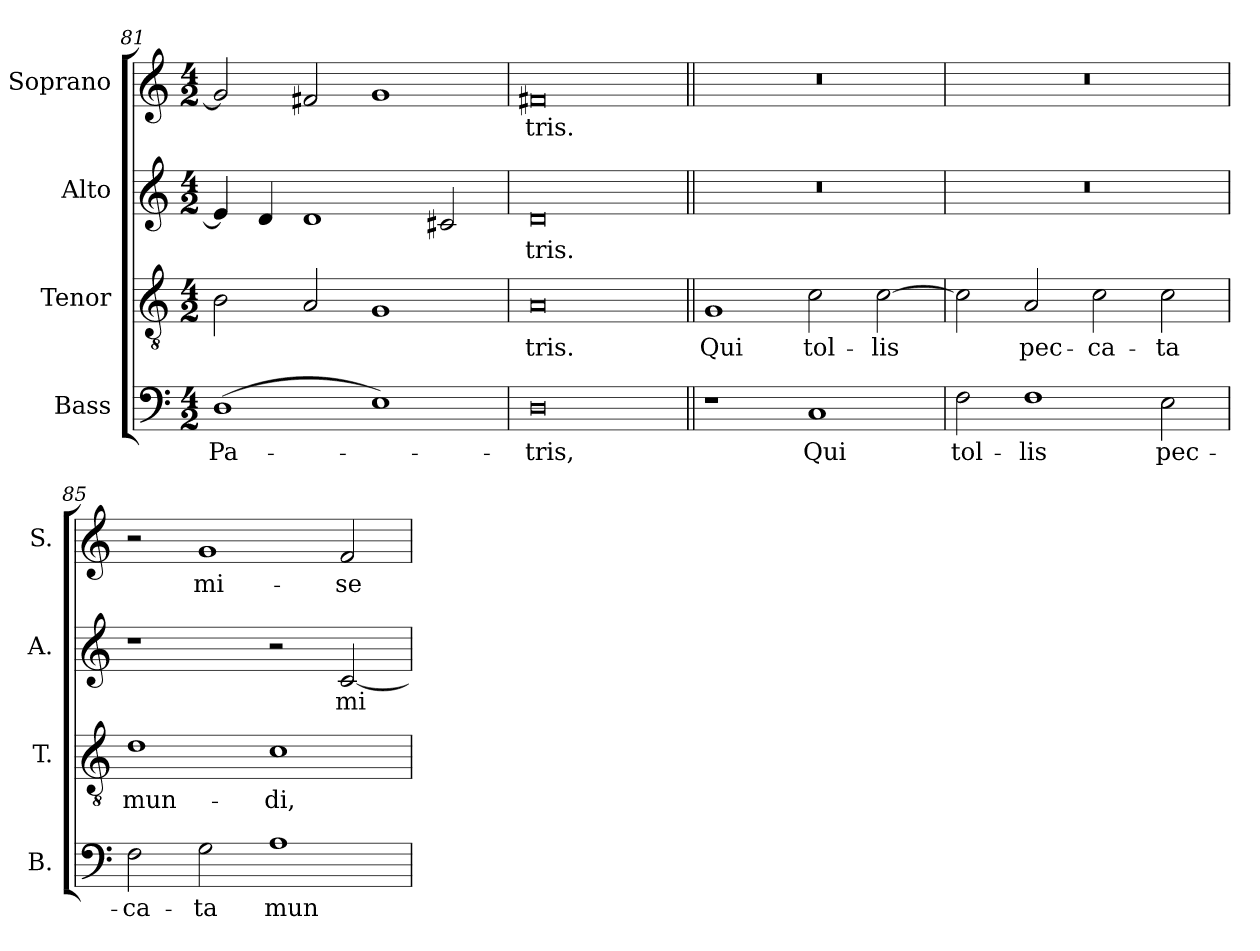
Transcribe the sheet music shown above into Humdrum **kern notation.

**kern	**text	**kern	**text	**kern	**text	**kern	**text
*part4	*part4	*part3	*part3	*part2	*part2	*part1	*part1
*staff4	*staff4	*staff3	*staff3	*staff2	*staff2	*staff1	*staff1
*I"Bass	*	*I"Tenor	*	*I"Alto	*	*I"Soprano	*
*I'B.	*	*I'T.	*	*I'A.	*	*I'S.	*
*clefF4	*	*clefGv2	*	*clefG2	*	*clefG2	*
*	*	*ITrd7c12	*	*	*	*	*
*k[]	*	*k[]	*	*k[]	*	*k[]	*
*C:	*	*C:	*	*C:	*	*C:	*
*M4/2	*	*M4/2	*	*M4/2	*	*M4/2	*
=81	=81	=81	=81	=81	=81	=81	=81
!	!LO:LY:b:color=#000000	!	!	!	!	!	!
(1Di	Pa-	2BBi\	.	4ei/]	.	2gi/]	.
.	.	.	.	4di/	.	.	.
.	.	2AAi/	.	1di	.	2f#Xi/	.
1Ei)	.	1GGi	.	.	.	1gi	.
.	.	.	.	2c#Xi/	.	.	.
=82	=82	=82	=82	=82	=82	=82	=82
!	!LO:LY:b:color=#000000	!	!	!	!	!	!
!	!	!	!LO:LY:b:color=#000000	!	!	!	!
!	!	!	!	!	!LO:LY:b:color=#000000	!	!
!	!	!	!	!	!	!	!LO:LY:b:color=#000000
0Di	-tris,	0AAi	-tris.	0di	-tris.	0f#Xi	-tris.
!!LO:LB:g=z
=83||	=83||	=83||	=83||	=83||	=83||	=83||	=83||
!	!	!	!LO:LY:b:color=#000000	!LO:N:vis=1	!	!LO:N:vis=1	!
1r	.	1GGi	Qui	0r	.	0r	.
!	!LO:LY:b:color=#000000	!	!	!	!	!	!
!	!	!	!LO:LY:b:color=#000000	!	!	!	!
1Ci	Qui	2Ci\	tol-	.	.	.	.
!	!	!	!LO:LY:b:color=#000000	!	!	!	!
.	.	[2Ci\	-lis	.	.	.	.
=84	=84	=84	=84	=84	=84	=84	=84
!	!LO:LY:b:color=#000000	!	!	!LO:N:vis=1	!	!LO:N:vis=1	!
2Fi\	tol-	2Ci\]	.	0r	.	0r	.
!	!LO:LY:b:color=#000000	!	!	!	!	!	!
!	!	!	!LO:LY:b:color=#000000	!	!	!	!
1Fi	-lis	2AAi/	pec-	.	.	.	.
!	!	!	!LO:LY:b:color=#000000	!	!	!	!
.	.	2Ci\	-ca-	.	.	.	.
!	!LO:LY:b:color=#000000	!	!	!	!	!	!
!	!	!	!LO:LY:b:color=#000000	!	!	!	!
2Ei\	pec-	2Ci\	-ta	.	.	.	.
=85	=85	=85	=85	=85	=85	=85	=85
!	!LO:LY:b:color=#000000	!	!	!	!	!	!
!	!	!	!LO:LY:b:color=#000000	!	!	!	!
2Fi\	-ca-	1Di	mun-	1r	.	2r	.
!	!LO:LY:b:color=#000000	!	!	!	!	!	!
!	!	!	!	!	!	!	!LO:LY:b:color=#000000
2Gi\	-ta	.	.	.	.	1gi	mi-
!	!LO:LY:b:color=#000000	!	!	!	!	!	!
!	!	!	!LO:LY:b:color=#000000	!	!	!	!
1Ai	mun-	1Ci	-di,	2r	.	.	.
!	!	!	!	!	!LO:LY:b:color=#000000	!	!
!	!	!	!	!	!	!	!LO:LY:b:color=#000000
.	.	.	.	[2ci/	mi-	2fi/	-se-
=	=	=	=	=	=	=	=
*-	*-	*-	*-	*-	*-	*-	*-
